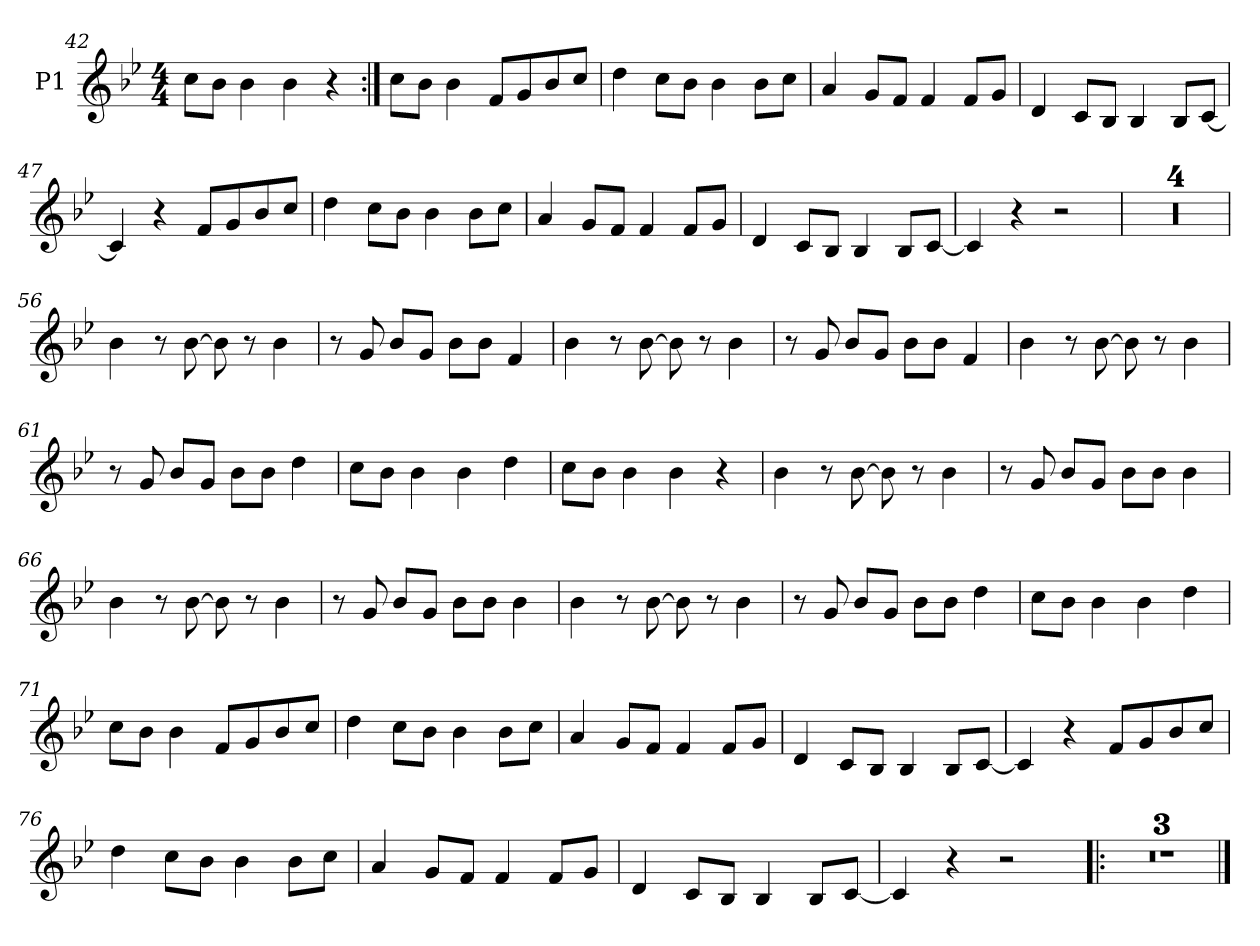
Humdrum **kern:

**kern
*part1
*staff1
*I"P1
*clefG2
*k[b-e-]
*g:
*M4/4
=42
8cc\L
8b-\J
4b-\
4b-\
4r
=43:|!
8cc\L
8b-\J
4b-\
8f/L
8g/
8b-/
8cc/J
=44
4dd\
8cc\L
8b-\J
4b-\
8b-\L
8cc\J
!!LO:LB:g=z
=45
4a/
8g/L
8f/J
4f/
8f/L
8g/J
=46
4d/
8c/L
8B-/J
4B-/
8B-/L
[<8c/J
=47
4c/]
4r
8f/L
8g/
8b-/
8cc/J
=48
4dd\
8cc\L
8b-\J
4b-\
8b-\L
8cc\J
=49
4a/
8g/L
8f/J
4f/
8f/L
8g/J
!!LO:PB:g=z
=50
4d/
8c/L
8B-/J
4B-/
8B-/L
[<8c/J
=51
4c/]
4r
2r
=52
1r
=53
1r
=54
1r
=55
1r
=56
4b-\
8r
[>8b-\
8b-\]
8r
4b-\
!!LO:LB:g=z
=57
8r
8g/
8b-/L
8g/J
8b-\L
8b-\J
4f/
=58
4b-\
8r
[>8b-\
8b-\]
8r
4b-\
=59
8r
8g/
8b-/L
8g/J
8b-\L
8b-\J
4f/
=60
4b-\
8r
[>8b-\
8b-\]
8r
4b-\
=61
8r
8g/
8b-/L
8g/J
8b-\L
8b-\J
4dd\
!!LO:LB:g=z
=62
8cc\L
8b-\J
4b-\
4b-\
4dd\
=63
8cc\L
8b-\J
4b-\
4b-\
4r
=64
4b-\
8r
[>8b-\
8b-\]
8r
4b-\
=65
8r
8g/
8b-/L
8g/J
8b-\L
8b-\J
4b-\
=66
4b-\
8r
[>8b-\
8b-\]
8r
4b-\
!!LO:LB:g=z
=67
8r
8g/
8b-/L
8g/J
8b-\L
8b-\J
4b-\
=68
4b-\
8r
[>8b-\
8b-\]
8r
4b-\
=69
8r
8g/
8b-/L
8g/J
8b-\L
8b-\J
4dd\
=70
8cc\L
8b-\J
4b-\
4b-\
4dd\
=71
8cc\L
8b-\J
4b-\
8f/L
8g/
8b-/
8cc/J
!!LO:LB:g=z
=72
4dd\
8cc\L
8b-\J
4b-\
8b-\L
8cc\J
=73
4a/
8g/L
8f/J
4f/
8f/L
8g/J
=74
4d/
8c/L
8B-/J
4B-/
8B-/L
[<8c/J
=75
4c/]
4r
8f/L
8g/
8b-/
8cc/J
=76
4dd\
8cc\L
8b-\J
4b-\
8b-\L
8cc\J
!!LO:LB:g=z
=77
4a/
8g/L
8f/J
4f/
8f/L
8g/J
=78
4d/
8c/L
8B-/J
4B-/
8B-/L
[<8c/J
=79
4c/]
4r
2r
=80!|:
1r
=81
1r
=82
1r
==
*-
